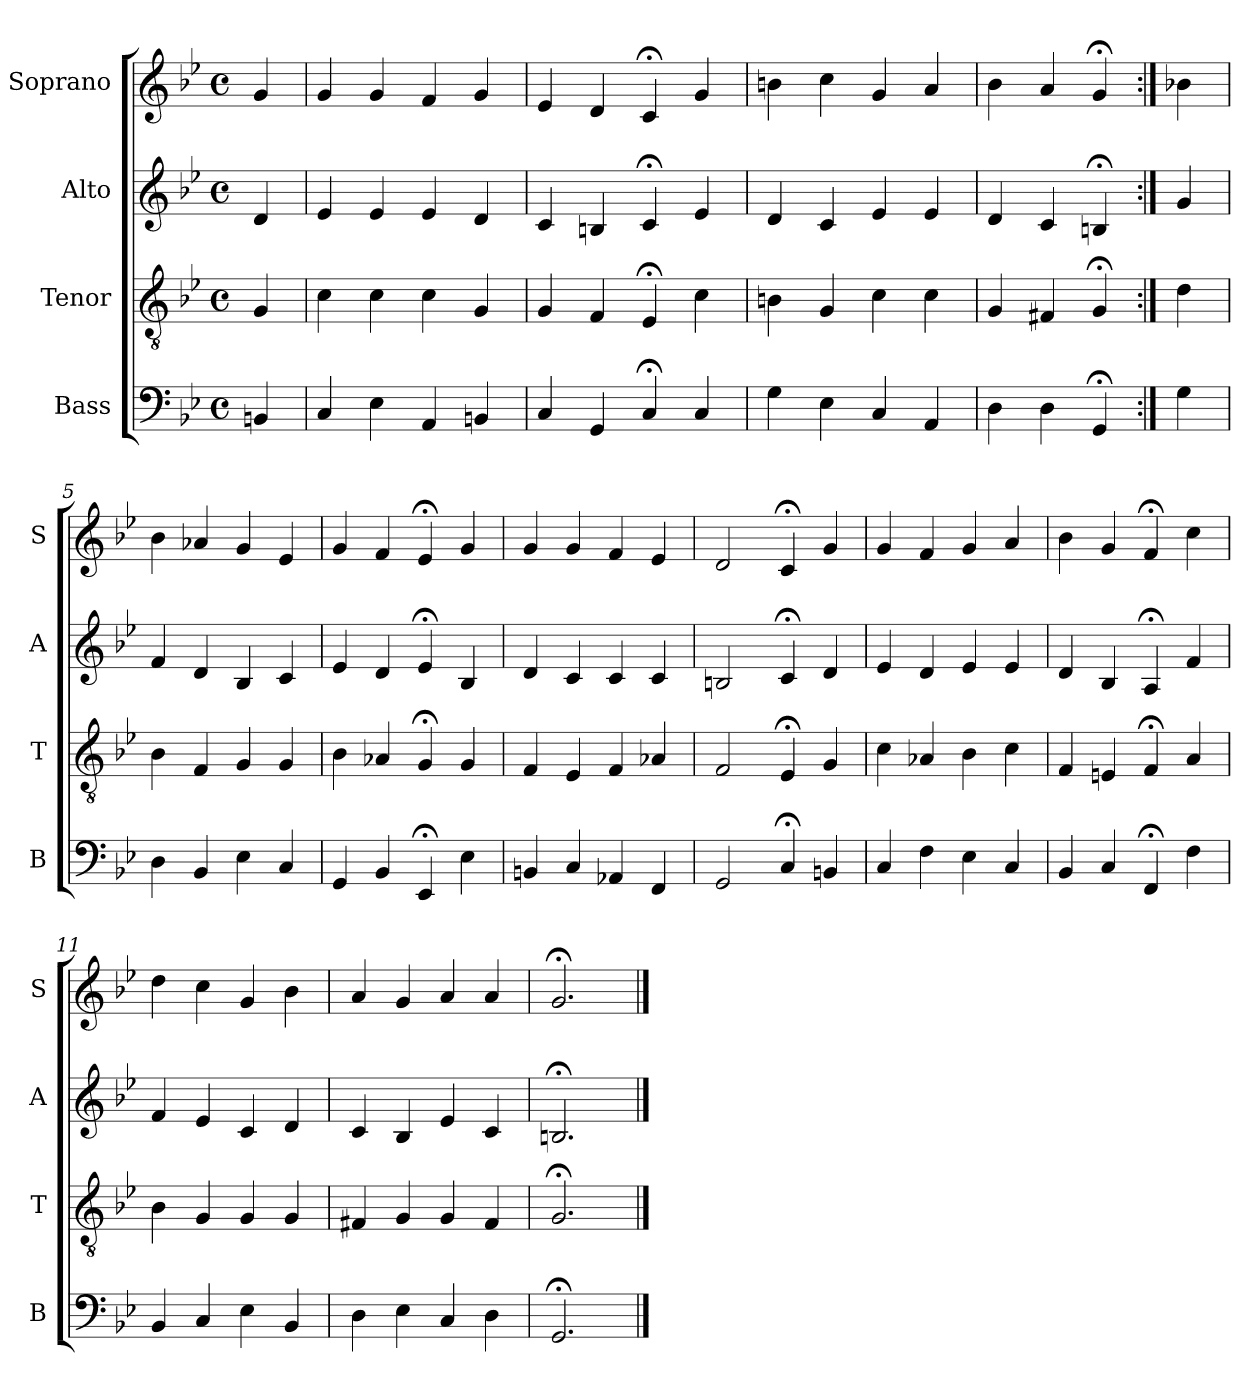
**kern	**kern	**kern	**kern
*part4	*part3	*part2	*part1
*staff4	*staff3	*staff2	*staff1
*I"Bass	*I"Tenor	*I"Alto	*I"Soprano
*I'B	*I'T	*I'A	*I'S
*clefF4	*clefGv2	*clefG2	*clefG2
*k[b-e-]	*k[b-e-]	*k[b-e-]	*k[b-e-]
*g:	*g:	*g:	*g:
*M4/4	*M4/4	*M4/4	*M4/4
*met(c)	*met(c)	*met(c)	*met(c)
*MM100	*MM100	*MM100	*MM100
=	=	=	=
4BBn	4G	4d	4g
=1	=1	=1	=1
4C	4c	4e-	4g
4E-	4c	4e-	4g
4AA	4c	4e-	4f
4BBn	4G	4d	4g
=2	=2	=2	=2
4C	4G	4c	4e-
4GG	4F	4Bn	4d
4C;<	4E-;<	4c;<	4c;<
4C	4c	4e-	4g
=3	=3	=3	=3
4G	4Bn	4d	4bn
4E-	4G	4c	4cc
4C	4c	4e-	4g
4AA	4c	4e-	4a
=4	=4	=4	=4
4D	4G	4d	4b-
4D	4F#X	4c	4a
4GG;<	4G;<	4Bn;<	4g;<
=:|!	=:|!	=:|!	=:|!
4G	4d	4g	4b-X
=5	=5	=5	=5
4D	4B-	4f	4b-
4BB-	4F	4d	4a-X
4E-	4G	4B-	4g
4C	4G	4c	4e-
=6	=6	=6	=6
4GG	4B-	4e-	4g
4BB-	4A-X	4d	4f
4EE-;<	4G;<	4e-;<	4e-;<
4E-	4G	4B-	4g
=7	=7	=7	=7
4BBn	4F	4d	4g
4C	4E-	4c	4g
4AA-X	4F	4c	4f
4FF	4A-X	4c	4e-
=8	=8	=8	=8
2GG	2F	2Bn	2d
4C;<	4E-;<	4c;<	4c;<
4BBn	4G	4d	4g
=9	=9	=9	=9
4C	4c	4e-	4g
4F	4A-X	4d	4f
4E-	4B-	4e-	4g
4C	4c	4e-	4a
=10	=10	=10	=10
4BB-	4F	4d	4b-
4C	4En	4B-	4g
4FF;<	4F;<	4A;<	4f;<
4F	4A	4f	4cc
=11	=11	=11	=11
4BB-	4B-	4f	4dd
4C	4G	4e-	4cc
4E-	4G	4c	4g
4BB-	4G	4d	4b-
=12	=12	=12	=12
4D	4F#X	4c	4a
4E-	4G	4B-	4g
4C	4G	4e-	4a
4D	4F#	4c	4a
=13	=13	=13	=13
2.GG;<	2.G;<	2.Bn;<	2.g;<
==	==	==	==
*-	*-	*-	*-
